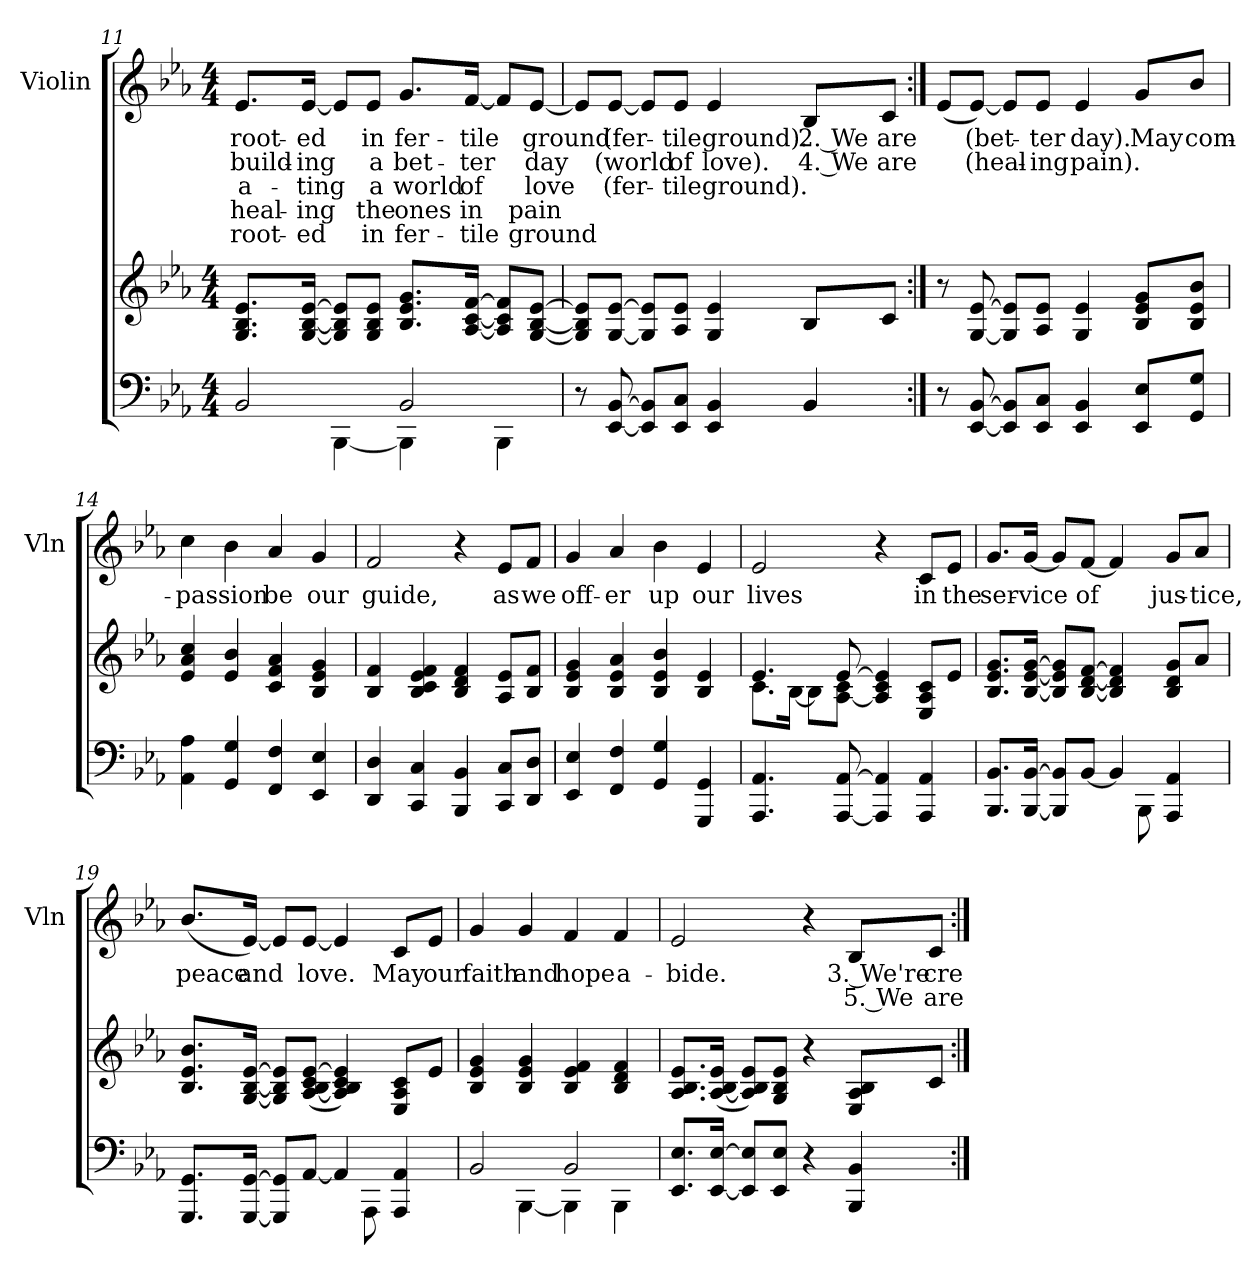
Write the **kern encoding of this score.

**kern	**kern	**kern	**text	**text	**text	**text	**text
*part2	*part2	*part1	*part1	*part1	*part1	*part1	*part1
*staff3	*staff2	*staff1	*staff1	*staff1	*staff1	*staff1	*staff1
*	*	*I"Violin	*	*	*	*	*
*	*	*I'Vln	*	*	*	*	*
*clefF4	*clefG2	*clefG2	*	*	*	*	*
*k[b-e-a-]	*k[b-e-a-]	*k[b-e-a-]	*	*	*	*	*
*M4/4	*M4/4	*M4/4	*	*	*	*	*
=11	=11	=11	=11	=11	=11	=11	=11
*^	*	*	*	*	*	*	*
2BB-/	4ryy	8.G 8.B- 8.e-L	8.e-/L	root-	build-	-a-	heal-	root-
.	.	[16G [16B- [16e-Jk	[16e-Jk	-ed	-ing	-ting	-ing	-ed
.	[4BBB-	8G] 8B-] 8e-]L	8e-L]	.	.	.	.	.
.	.	8G 8B- 8e-J	8e-/J	in	a	a	the	in
2BB-/	4BBB-]	8.B- 8.e- 8.gL	8.gL	fer-	bet-	world	ones	fer-
.	.	[16A- [16c [16fJk	[16fJk	-tile	-ter	of	in	-tile
.	4BBB-	8A-] 8c] 8f]L	8fL]	.	.	.	.	.
.	.	[8G [8B- [8e-J	[8e-J	ground	day	love	pain	ground
*v	*v	*	*	*	*	*	*	*
!!LO:LB:g=z
=12	=12	=12	=12	=12	=12	=12	=12
8r	8G] 8B-] 8e-]L	8e-L]	.	.	.	.	.
[8EE-/ [8BB-/	[8G/ [8e-/J	[8e-/J	(fer-	(world	(fer-	.	.
8EE-]/ 8BB-]/L	8G]/ 8e-]/L	8e-/L]	.	.	.	.	.
8EE-/ 8C/J	8A-/ 8e-/J	8e-/J	-tile	of	-tile	.	.
4EE-/ 4BB-/	4G 4e-	4e-/	ground).	love).	ground).	.	.
4BB-/	8B-L	8B-L	2. We	4. We	.	.	.
.	8cJ	8cJ	are	are	.	.	.
=13:|!	=13:|!	=13:|!	=13:|!	=13:|!	=13:|!	=13:|!	=13:|!
8r	8r	(8e-L	.	.	.	.	.
[8EE-/ [8BB-/	[8G/ [8e-/	[8e-/J)	(bet-	(heal-	.	.	.
8EE-]/ 8BB-]/L	8G]/ 8e-]/L	8e-/L]	.	.	.	.	.
8EE-/ 8C/J	8A-/ 8e-/J	8e-/J	-ter	-ing	.	.	.
4EE-/ 4BB-/	4G 4e-	4e-/	day).	pain).	.	.	.
8EE- 8E-L	8B- 8e- 8gL	8gL	May	.	.	.	.
8GG 8GJ	8B- 8e- 8b-J	8b-J	com-	.	.	.	.
!!LO:PB:g=z
=14	=14	=14	=14	=14	=14	=14	=14
4AA-\ 4A-\	4e-/ 4a-/ 4cc/	4cc\	-pas-	.	.	.	.
4GG/ 4G/	4e-/ 4b-/	4b-\	-sion	.	.	.	.
4FF/ 4F/	4c/ 4f/ 4a-/	4a-/	be	.	.	.	.
4EE-/ 4E-/	4B-/ 4e-/ 4g/	4g/	our	.	.	.	.
=15	=15	=15	=15	=15	=15	=15	=15
4DD/ 4D/	4B-/ 4f/	2f/	guide,	.	.	.	.
4CC/ 4C/	4B-/ 4c/ 4e-/ 4f/	.	.	.	.	.	.
4BBB-/ 4BB-/	4B-/ 4d/ 4f/	4r	.	.	.	.	.
8CC 8CL	8A- 8e-L	8e-L	as	.	.	.	.
8DD 8DJ	8B- 8fJ	8fJ	we	.	.	.	.
=16	=16	=16	=16	=16	=16	=16	=16
4EE-/ 4E-/	4B-/ 4e-/ 4g/	4g/	off-	.	.	.	.
4FF/ 4F/	4B-/ 4e-/ 4a-/	4a-/	-er	.	.	.	.
4GG/ 4G/	4B-/ 4e-/ 4b-/	4b-\	up	.	.	.	.
4GGG/ 4GG/	4B-/ 4e-/	4e-/	our	.	.	.	.
!!LO:LB:g=z
=17	=17	=17	=17	=17	=17	=17	=17
*	*^	*	*	*	*	*	*
4.AAA-/ 4.AA-/	4.e-	8.cL	2e-/	lives	.	.	.	.
.	.	[16B-Jk	.	.	.	.	.	.
.	.	8B-L]	.	.	.	.	.	.
[8AAA-/ [8AA-/	[8e-	[8A- 8cJ	.	.	.	.	.	.
4AAA-]/ 4AA-]/	4A-]/ 4c/ 4e-]/	2ryy	4r	.	.	.	.	.
4AAA-/ 4AA-/	8E- 8A- 8cL	.	8cL	in	.	.	.	.
.	8e-J	.	8e-J	the	.	.	.	.
*	*v	*v	*	*	*	*	*	*
=18	=18	=18	=18	=18	=18	=18	=18
*^	*	*	*	*	*	*	*
8.BBB- 8.BB-L	2ryy	8.B- 8.e- 8.gL	8.gL	ser-	.	.	.	.
[16BBB- [16BB-Jk	.	[16B- [16e- [16gJk	[16gJk	-vice	.	.	.	.
8BBB-] 8BB-]L	.	8B-] 8e-] 8g]L	8gL]	.	.	.	.	.
[8BB-J	.	[8B- [8d [8fJ	[8fJ	of	.	.	.	.
4BB-]	8ryy	4B-]/ 4d]/ 4f]/	4f/]	.	.	.	.	.
.	8BBB-	.	.	.	.	.	.	.
4AAA-/ 4AA-/	4ryy	8B- 8d 8gL	8gL	jus-	.	.	.	.
.	.	8a-J	8a-J	-tice,	.	.	.	.
=19	=19	=19	=19	=19	=19	=19	=19	=19
8.GGG 8.GGL	2ryy	8.B- 8.e- 8.b-L	(>8.b-L	peace	.	.	.	.
[16GGG [16GGJk	.	[16G [16B- [16e-Jk	[16e-Jk)	and	.	.	.	.
8GGG] 8GG]L	.	8G] 8B-] 8e-]L	8e-L]	.	.	.	.	.
[8AA-J	.	(<[8A- 8B- 8c [8e-J	[8e-J	love.	.	.	.	.
4AA-]	8ryy	4A-]/ 4B-/ 4c/ 4e-]/)	4e-/]	.	.	.	.	.
.	8AAA-	.	.	.	.	.	.	.
4AAA-/ 4AA-/	4ryy	8E- 8A- 8cL	8cL	May	.	.	.	.
.	.	8e-J	8e-J	our	.	.	.	.
!!LO:LB:g=z
=20	=20	=20	=20	=20	=20	=20	=20	=20
2BB-/	4ryy	4B-/ 4e-/ 4g/	4g	faith	.	.	.	.
.	[4BBB-	4B-/ 4e-/ 4g/	4g	and	.	.	.	.
2BB-/	4BBB-]	4B-/ 4e-/ 4f/	4f	hope	.	.	.	.
.	4BBB-	4B-/ 4d/ 4f/	4f	a-	.	.	.	.
*v	*v	*	*	*	*	*	*	*
=21	=21	=21	=21	=21	=21	=21	=21
8.EE- 8.E-L	8.A- 8.B- 8.e-L	2e-/	-bide.	.	.	.	.
[16EE- [16E-Jk	(>[16A- 16B- 16e-Jk	.	.	.	.	.	.
8EE-] 8E-]L	8A-] 8B- 8e-L)	.	.	.	.	.	.
8EE- 8E-J	8G 8B- 8e-J	.	.	.	.	.	.
4r	4r	4r	.	.	.	.	.
4BBB-/ 4BB-/	8E- 8A- 8B-L	8B-L	3. We're	5. We	.	.	.
.	8cJ	8cJ	cre-	are	.	.	.
=:|!	=:|!	=:|!	=:|!	=:|!	=:|!	=:|!	=:|!
*-	*-	*-	*-	*-	*-	*-	*-
